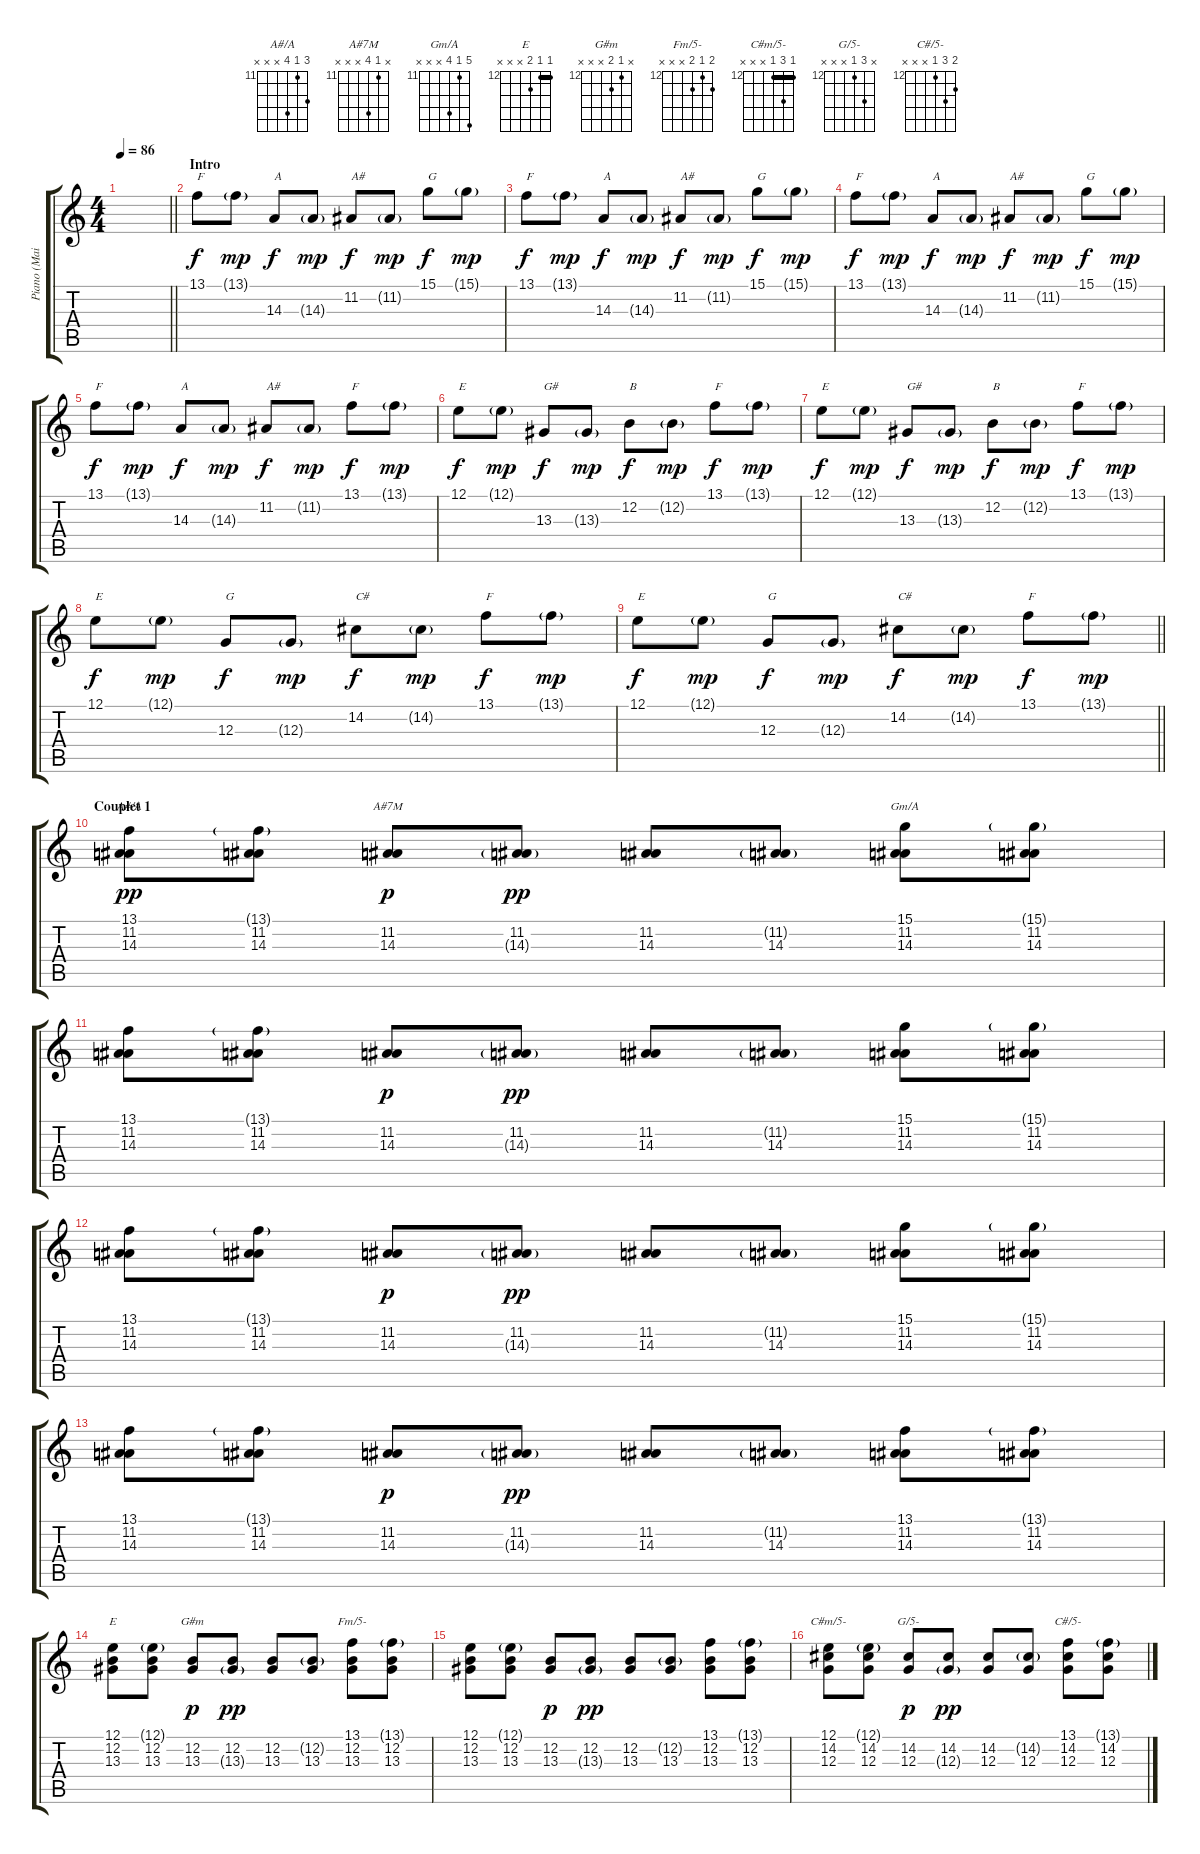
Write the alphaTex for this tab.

\track ("Piano (Main Droite) [Matthew Bellamy]" "Piano (Mai") {instrument brightacousticpiano}
\staff {score tabs}
\tuning (E4 B3 G3 D3 A2 E2) {hide}
\chord ("A#/A" 13 11 14 x x x) {firstfret 11}
\chord ("A#7M" x 11 14 x x x) {firstfret 11}
\chord ("Gm/A" 15 11 14 x x x) {firstfret 11}
\chord ("E" 12 12 13 x x x) {firstfret 12 barre 12}
\chord ("G#m" x 12 13 x x x) {firstfret 12}
\chord ("Fm/5-" 13 12 13 x x x) {firstfret 12}
\chord ("C#m/5-" 12 14 12 x x x) {firstfret 12 barre 12}
\chord ("G/5-" x 14 12 x x x) {firstfret 12}
\chord ("C#/5-" 13 14 12 x x x) {firstfret 12}
\ts (4 4)
\tempo 86
\clef g2
\barLineRight lightlight
\ks c
|
\section ("" "Intro")
13.1.8{txt "F"} 13.1{g}.8{dy mp} 14.3.8{txt "A" dy f} 14.3{g}.8{dy mp} 11.2.8{txt "A#" dy f} 11.2{g}.8{dy mp} 15.1.8{txt "G" dy f} 15.1{g}.8{dy mp} |
13.1.8{txt "F" dy f} 13.1{g}.8{dy mp} 14.3.8{txt "A" dy f} 14.3{g}.8{dy mp} 11.2.8{txt "A#" dy f} 11.2{g}.8{dy mp} 15.1.8{txt "G" dy f} 15.1{g}.8{dy mp} |
13.1.8{txt "F" dy f} 13.1{g}.8{dy mp} 14.3.8{txt "A" dy f} 14.3{g}.8{dy mp} 11.2.8{txt "A#" dy f} 11.2{g}.8{dy mp} 15.1.8{txt "G" dy f} 15.1{g}.8{dy mp} |
13.1.8{txt "F" dy f} 13.1{g}.8{dy mp} 14.3.8{txt "A" dy f} 14.3{g}.8{dy mp} 11.2.8{txt "A#" dy f} 11.2{g}.8{dy mp} 13.1.8{txt "F" dy f} 13.1{g}.8{dy mp} |
12.1.8{txt "E" dy f} 12.1{g}.8{dy mp} 13.3.8{txt "G#" dy f} 13.3{g}.8{dy mp} 12.2.8{txt "B" dy f} 12.2{g}.8{dy mp} 13.1.8{txt "F" dy f} 13.1{g}.8{dy mp} |
12.1.8{txt "E" dy f} 12.1{g}.8{dy mp} 13.3.8{txt "G#" dy f} 13.3{g}.8{dy mp} 12.2.8{txt "B" dy f} 12.2{g}.8{dy mp} 13.1.8{txt "F" dy f} 13.1{g}.8{dy mp} |
12.1.8{txt "E" dy f} 12.1{g}.8{dy mp} 12.3.8{txt "G" dy f} 12.3{g}.8{dy mp} 14.2.8{txt "C#" dy f} 14.2{g}.8{dy mp} 13.1.8{txt "F" dy f} 13.1{g}.8{dy mp} |
\barLineRight lightlight
12.1.8{txt "E" dy f} 12.1{g}.8{dy mp} 12.3.8{txt "G" dy f} 12.3{g}.8{dy mp} 14.2.8{txt "C#" dy f} 14.2{g}.8{dy mp} 13.1.8{txt "F" dy f} 13.1{g}.8{dy mp} |
\section ("" "Couplet 1")
(13.1 11.2 14.3).8{ch "A#/A" dy pp} (13.1{g} 11.2 14.3).8 (11.2 14.3).8{ch "A#7M" dy p} (11.2 14.3{g}).8{dy pp} (11.2 14.3).8 (11.2{g} 14.3).8 (15.1 11.2 14.3).8{ch "Gm/A"} (15.1{g} 11.2 14.3).8 |
(13.1 11.2 14.3).8 (13.1{g} 11.2 14.3).8 (11.2 14.3).8{dy p} (11.2 14.3{g}).8{dy pp} (11.2 14.3).8 (11.2{g} 14.3).8 (15.1 11.2 14.3).8 (15.1{g} 11.2 14.3).8 |
(13.1 11.2 14.3).8 (13.1{g} 11.2 14.3).8 (11.2 14.3).8{dy p} (11.2 14.3{g}).8{dy pp} (11.2 14.3).8 (11.2{g} 14.3).8 (15.1 11.2 14.3).8 (15.1{g} 11.2 14.3).8 |
(13.1 11.2 14.3).8 (13.1{g} 11.2 14.3).8 (11.2 14.3).8{dy p} (11.2 14.3{g}).8{dy pp} (11.2 14.3).8 (11.2{g} 14.3).8 (13.1 11.2 14.3).8 (13.1{g} 11.2 14.3).8 |
(12.1 12.2 13.3).8{ch "E"} (12.1{g} 12.2 13.3).8 (12.2 13.3).8{ch "G#m" dy p} (12.2 13.3{g}).8{dy pp} (12.2 13.3).8 (12.2{g} 13.3).8 (13.1 12.2 13.3).8{ch "Fm/5-"} (13.1{g} 12.2 13.3).8 |
(12.1 12.2 13.3).8 (12.1{g} 12.2 13.3).8 (12.2 13.3).8{dy p} (12.2 13.3{g}).8{dy pp} (12.2 13.3).8 (12.2{g} 13.3).8 (13.1 12.2 13.3).8 (13.1{g} 12.2 13.3).8 |
(12.1 14.2 12.3).8{ch "C#m/5-"} (12.1{g} 14.2 12.3).8 (14.2 12.3).8{ch "G/5-" dy p} (14.2 12.3{g}).8{dy pp} (14.2 12.3).8 (14.2{g} 12.3).8 (13.1 14.2 12.3).8{ch "C#/5-"} (13.1{g} 14.2 12.3).8
